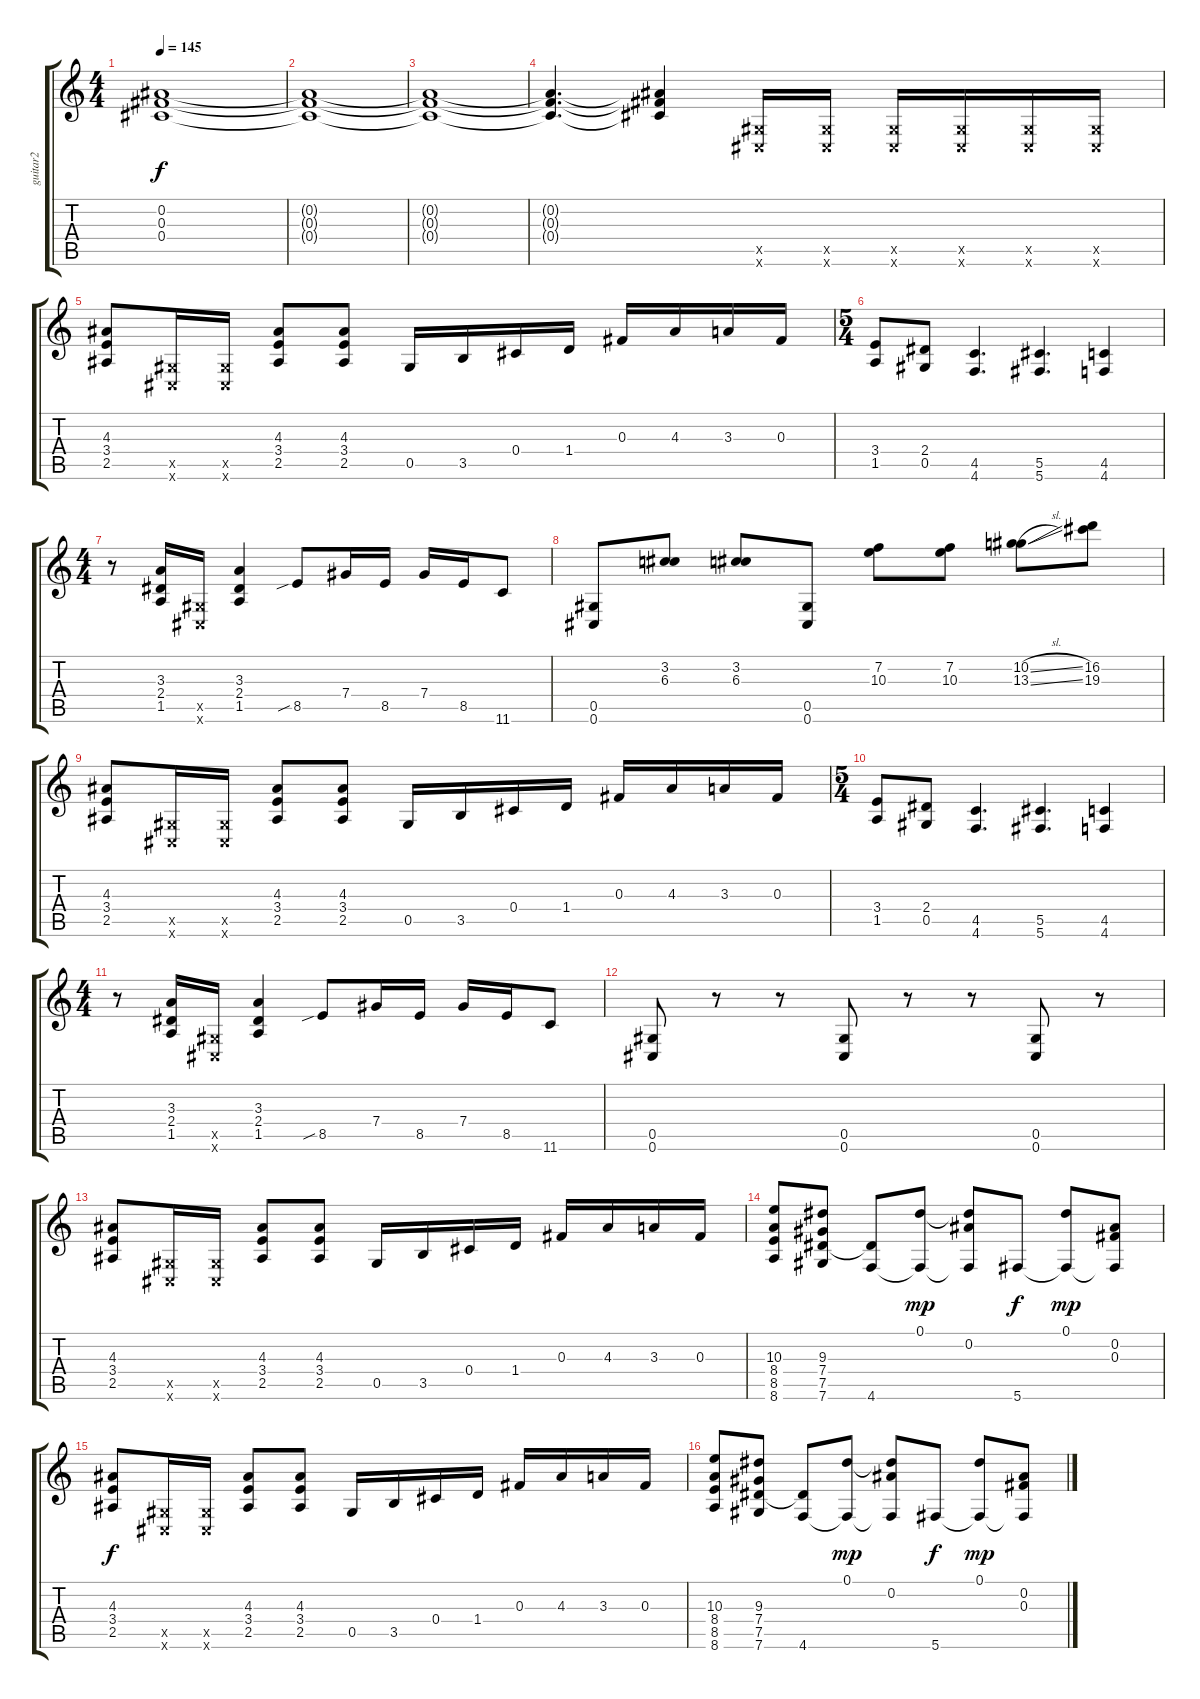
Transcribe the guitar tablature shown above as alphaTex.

\track ("guitar2" "guitar2") {instrument distortionguitar}
\staff {score tabs}
\tuning (Eb4 Bb3 Gb3 Db3 Ab2 Db2) {hide}
\ts (4 4)
\tempo 145
\clef g2
\ks c
(0.2 0.3 0.4).1{dy f instrument distortionguitar} |
(0.2{t} 0.3{t} 0.4{t}).1 |
(0.2{t} 0.3{t} 0.4{t}).1 |
(0.2{t} 0.3{t} 0.4{t}).4{d} (0.2{t} 0.3{t} 0.4{t}).4 (0.5{x} 0.6{x}).16 (0.5{x} 0.6{x}).16 (0.5{x} 0.6{x}).16 (0.5{x} 0.6{x}).16 (0.5{x} 0.6{x}).16 (0.5{x} 0.6{x}).16 |
(4.3 3.4 2.5).8 (0.5{x} 0.6{x}).16 (0.5{x} 0.6{x}).16 (4.3 3.4 2.5).8 (4.3 3.4 2.5).8 0.5.16 3.5.16 0.4.16 1.4.16 0.3.16 4.3.16 3.3.16 0.3.16 |
\ts (5 4)
(3.4 1.5).8 (2.4 0.5).8 (4.5 4.6).4{d} (5.5 5.6).4{d} (4.5 4.6).4 |
\ts (4 4)
r.8 (3.3 2.4 1.5).16 (0.5{x} 0.6{x}).16 (3.3 2.4 1.5).4 8.5{sib}.8 7.4.16 8.5.16 7.4.16 8.5.16 11.6.8 |
(0.5 0.6).8 (3.2 6.3).8 (3.2 6.3).8 (0.5 0.6).8 (7.2 10.3).8 (7.2 10.3).8 (10.2{sl} 13.3{sl}).8 (16.2 19.3).8 |
(4.3 3.4 2.5).8 (0.5{x} 0.6{x}).16 (0.5{x} 0.6{x}).16 (4.3 3.4 2.5).8 (4.3 3.4 2.5).8 0.5.16 3.5.16 0.4.16 1.4.16 0.3.16 4.3.16 3.3.16 0.3.16 |
\ts (5 4)
(3.4 1.5).8 (2.4 0.5).8 (4.5 4.6).4{d} (5.5 5.6).4{d} (4.5 4.6).4 |
\ts (4 4)
r.8 (3.3 2.4 1.5).16 (0.5{x} 0.6{x}).16 (3.3 2.4 1.5).4 8.5{sib}.8 7.4.16 8.5.16 7.4.16 8.5.16 11.6.8 |
(0.5 0.6).8 r.8 r.8 (0.5 0.6).8 r.8 r.8 (0.5 0.6).8 r.8 |
(4.3 3.4 2.5).8 (0.5{x} 0.6{x}).16 (0.5{x} 0.6{x}).16 (4.3 3.4 2.5).8 (4.3 3.4 2.5).8 0.5.16 3.5.16 0.4.16 1.4.16 0.3.16 4.3.16 3.3.16 0.3.16 |
(10.3 8.4 8.5 8.6).8 (9.3 7.4 7.5 7.6).8 (7.5{t} 4.6).8 (0.1 4.6{t}).8{dy mp} (0.1{t} 0.2 4.6{t}).8 5.6.8{dy f} (0.1 5.6{t}).8{dy mp} (0.2 0.3 5.6{t}).8 |
(4.3 3.4 2.5).8{dy f} (0.5{x} 0.6{x}).16 (0.5{x} 0.6{x}).16 (4.3 3.4 2.5).8 (4.3 3.4 2.5).8 0.5.16 3.5.16 0.4.16 1.4.16 0.3.16 4.3.16 3.3.16 0.3.16 |
(10.3 8.4 8.5 8.6).8 (9.3 7.4 7.5 7.6).8 (7.5{t} 4.6).8 (0.1 4.6{t}).8{dy mp} (0.1{t} 0.2 4.6{t}).8 5.6.8{dy f} (0.1 5.6{t}).8{dy mp} (0.2 0.3 5.6{t}).8
